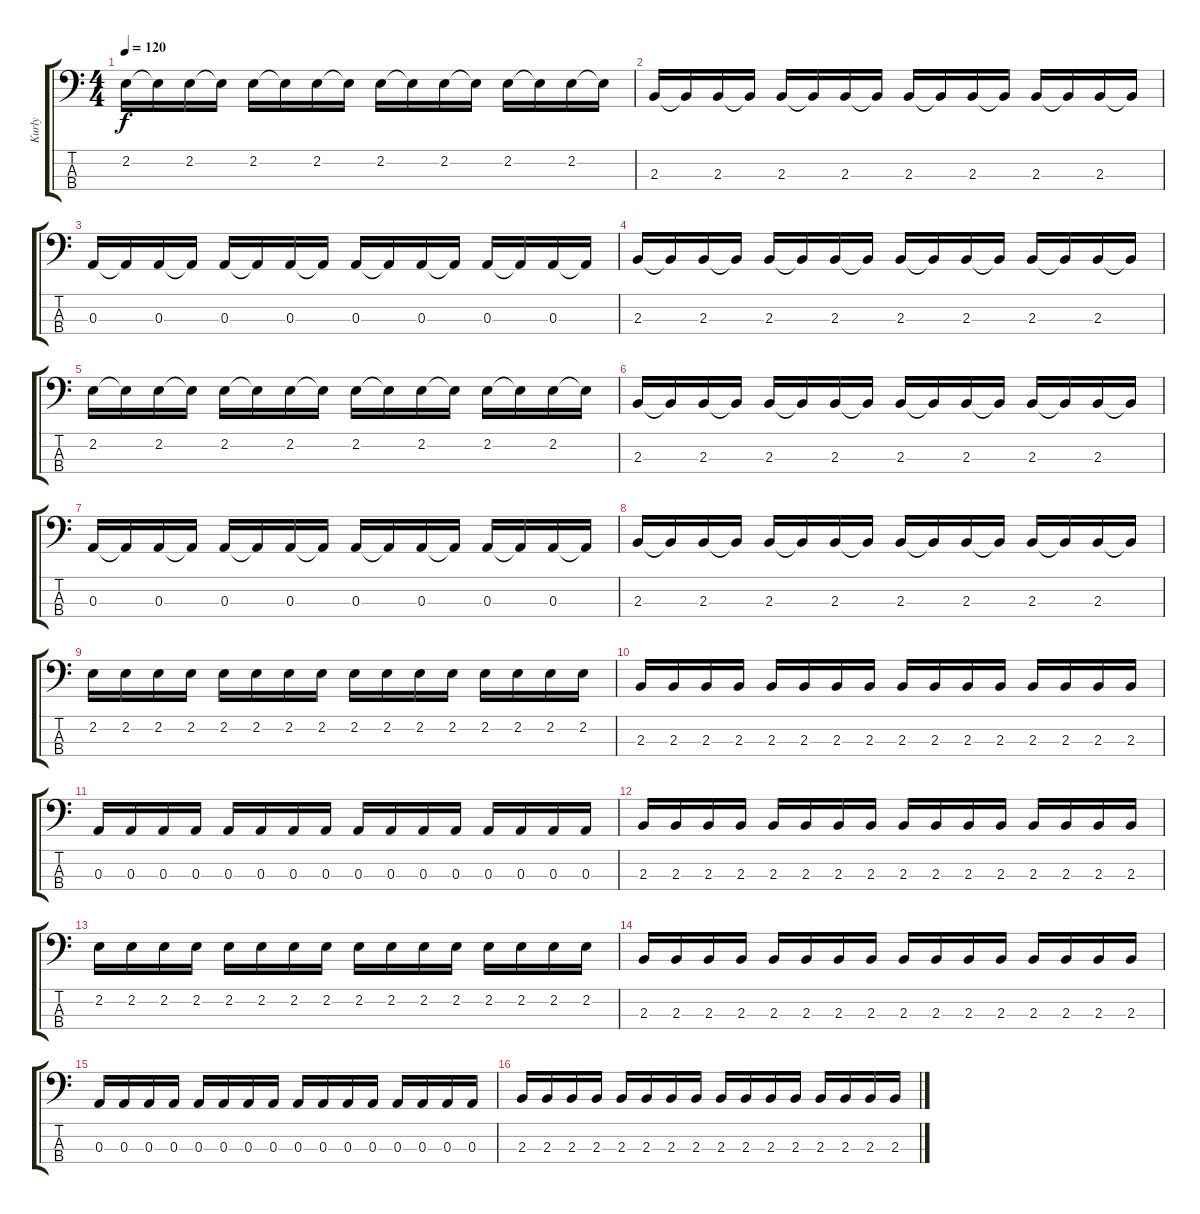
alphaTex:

\track ("Kurly" "Kurly") {instrument electricbassfinger}
\staff {score tabs}
\tuning (G2 D2 A1 E1) {hide}
\ts (4 4)
\tempo 120
\clef f4
\ks c
2.2.16{dy f instrument electricbassfinger} 2.2{t}.16 2.2.16 2.2{t}.16 2.2.16 2.2{t}.16 2.2.16 2.2{t}.16 2.2.16 2.2{t}.16 2.2.16 2.2{t}.16 2.2.16 2.2{t}.16 2.2.16 2.2{t}.16 |
2.3.16 2.3{t}.16 2.3.16 2.3{t}.16 2.3.16 2.3{t}.16 2.3.16 2.3{t}.16 2.3.16 2.3{t}.16 2.3.16 2.3{t}.16 2.3.16 2.3{t}.16 2.3.16 2.3{t}.16 |
0.3.16 0.3{t}.16 0.3.16 0.3{t}.16 0.3.16 0.3{t}.16 0.3.16 0.3{t}.16 0.3.16 0.3{t}.16 0.3.16 0.3{t}.16 0.3.16 0.3{t}.16 0.3.16 0.3{t}.16 |
2.3.16 2.3{t}.16 2.3.16 2.3{t}.16 2.3.16 2.3{t}.16 2.3.16 2.3{t}.16 2.3.16 2.3{t}.16 2.3.16 2.3{t}.16 2.3.16 2.3{t}.16 2.3.16 2.3{t}.16 |
2.2.16 2.2{t}.16 2.2.16 2.2{t}.16 2.2.16 2.2{t}.16 2.2.16 2.2{t}.16 2.2.16 2.2{t}.16 2.2.16 2.2{t}.16 2.2.16 2.2{t}.16 2.2.16 2.2{t}.16 |
2.3.16 2.3{t}.16 2.3.16 2.3{t}.16 2.3.16 2.3{t}.16 2.3.16 2.3{t}.16 2.3.16 2.3{t}.16 2.3.16 2.3{t}.16 2.3.16 2.3{t}.16 2.3.16 2.3{t}.16 |
0.3.16 0.3{t}.16 0.3.16 0.3{t}.16 0.3.16 0.3{t}.16 0.3.16 0.3{t}.16 0.3.16 0.3{t}.16 0.3.16 0.3{t}.16 0.3.16 0.3{t}.16 0.3.16 0.3{t}.16 |
2.3.16 2.3{t}.16 2.3.16 2.3{t}.16 2.3.16 2.3{t}.16 2.3.16 2.3{t}.16 2.3.16 2.3{t}.16 2.3.16 2.3{t}.16 2.3.16 2.3{t}.16 2.3.16 2.3{t}.16 |
2.2.16 2.2.16 2.2.16 2.2.16 2.2.16 2.2.16 2.2.16 2.2.16 2.2.16 2.2.16 2.2.16 2.2.16 2.2.16 2.2.16 2.2.16 2.2.16 |
2.3.16 2.3.16 2.3.16 2.3.16 2.3.16 2.3.16 2.3.16 2.3.16 2.3.16 2.3.16 2.3.16 2.3.16 2.3.16 2.3.16 2.3.16 2.3.16 |
0.3.16 0.3.16 0.3.16 0.3.16 0.3.16 0.3.16 0.3.16 0.3.16 0.3.16 0.3.16 0.3.16 0.3.16 0.3.16 0.3.16 0.3.16 0.3.16 |
2.3.16 2.3.16 2.3.16 2.3.16 2.3.16 2.3.16 2.3.16 2.3.16 2.3.16 2.3.16 2.3.16 2.3.16 2.3.16 2.3.16 2.3.16 2.3.16 |
2.2.16 2.2.16 2.2.16 2.2.16 2.2.16 2.2.16 2.2.16 2.2.16 2.2.16 2.2.16 2.2.16 2.2.16 2.2.16 2.2.16 2.2.16 2.2.16 |
2.3.16 2.3.16 2.3.16 2.3.16 2.3.16 2.3.16 2.3.16 2.3.16 2.3.16 2.3.16 2.3.16 2.3.16 2.3.16 2.3.16 2.3.16 2.3.16 |
0.3.16 0.3.16 0.3.16 0.3.16 0.3.16 0.3.16 0.3.16 0.3.16 0.3.16 0.3.16 0.3.16 0.3.16 0.3.16 0.3.16 0.3.16 0.3.16 |
2.3.16 2.3.16 2.3.16 2.3.16 2.3.16 2.3.16 2.3.16 2.3.16 2.3.16 2.3.16 2.3.16 2.3.16 2.3.16 2.3.16 2.3.16 2.3.16
